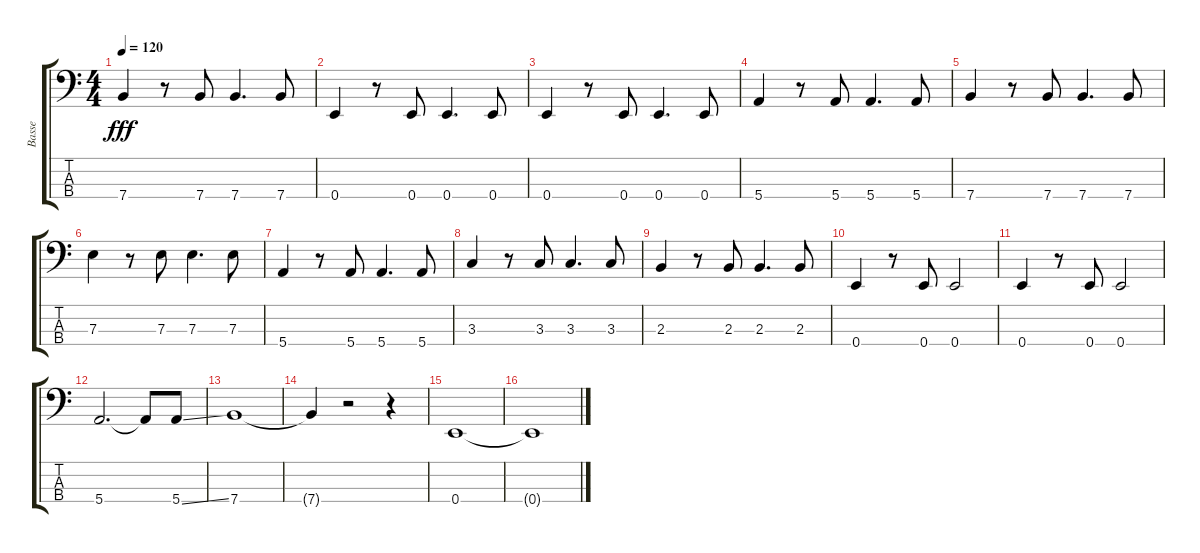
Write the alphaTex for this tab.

\track ("Basse" "Basse") {instrument acousticbass}
\staff {score tabs}
\tuning (G2 D2 A1 E1) {hide}
\ts (4 4)
\tempo 120
\clef f4
\ks c
7.4.4{dy fff} r.8 7.4.8 7.4.4{d} 7.4.8 |
0.4.4 r.8 0.4.8 0.4.4{d} 0.4.8 |
0.4.4 r.8 0.4.8 0.4.4{d} 0.4.8 |
5.4.4 r.8 5.4.8 5.4.4{d} 5.4.8 |
7.4.4 r.8 7.4.8 7.4.4{d} 7.4.8 |
7.3.4 r.8 7.3.8 7.3.4{d} 7.3.8 |
5.4.4 r.8 5.4.8 5.4.4{d} 5.4.8 |
3.3.4 r.8 3.3.8 3.3.4{d} 3.3.8 |
2.3.4 r.8 2.3.8 2.3.4{d} 2.3.8 |
0.4.4 r.8 0.4.8 0.4.2 |
0.4.4 r.8 0.4.8 0.4.2 |
5.4.2{d} 5.4{t}.8 5.4{ss}.8 |
7.4.1 |
7.4{t}.4 r.2 r.4 |
0.4.1 |
0.4{t}.1
